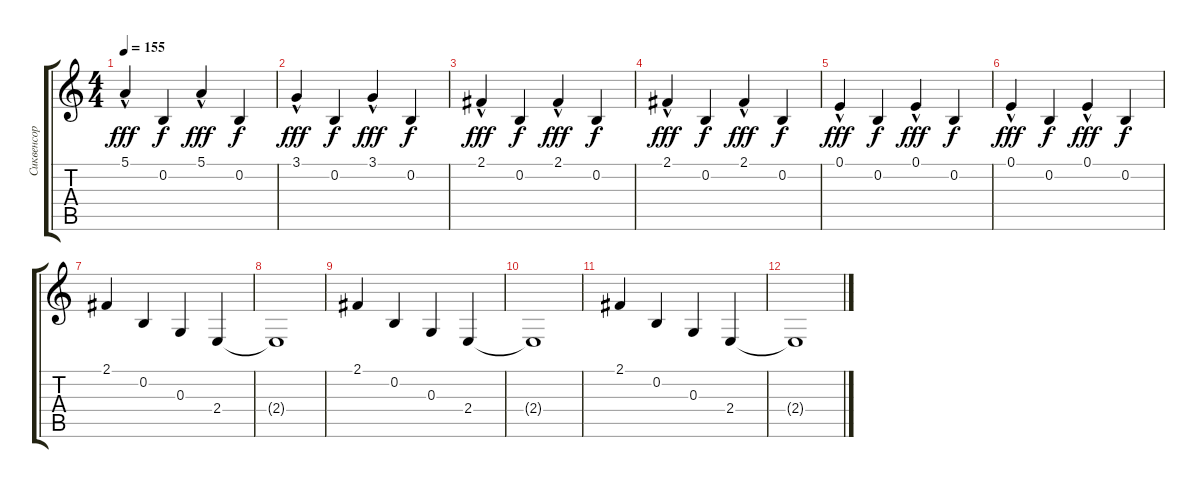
\track ("Сиквенсор" "Сиквенсор") {instrument vibraphone}
\staff {score tabs}
\tuning (E4 B3 G3 D3 A2 E2) {hide}
\ts (4 4)
\tempo 155
\clef g2
\ks c
5.1{hac}.4{dy fff} 0.2.4{dy f} 5.1{hac}.4{dy fff} 0.2.4{dy f} |
3.1{hac}.4{dy fff} 0.2.4{dy f} 3.1{hac}.4{dy fff} 0.2.4{dy f} |
2.1{hac}.4{dy fff} 0.2.4{dy f} 2.1{hac}.4{dy fff} 0.2.4{dy f} |
2.1{hac}.4{dy fff} 0.2.4{dy f} 2.1{hac}.4{dy fff} 0.2.4{dy f} |
0.1{hac}.4{dy fff} 0.2.4{dy f} 0.1{hac}.4{dy fff} 0.2.4{dy f} |
0.1{hac}.4{dy fff} 0.2.4{dy f} 0.1{hac}.4{dy fff} 0.2.4{dy f} |
2.1.4 0.2.4 0.3.4 2.4.4 |
2.4{t}.1 |
2.1.4 0.2.4 0.3.4 2.4.4 |
2.4{t}.1 |
2.1.4 0.2.4 0.3.4 2.4.4 |
2.4{t}.1
